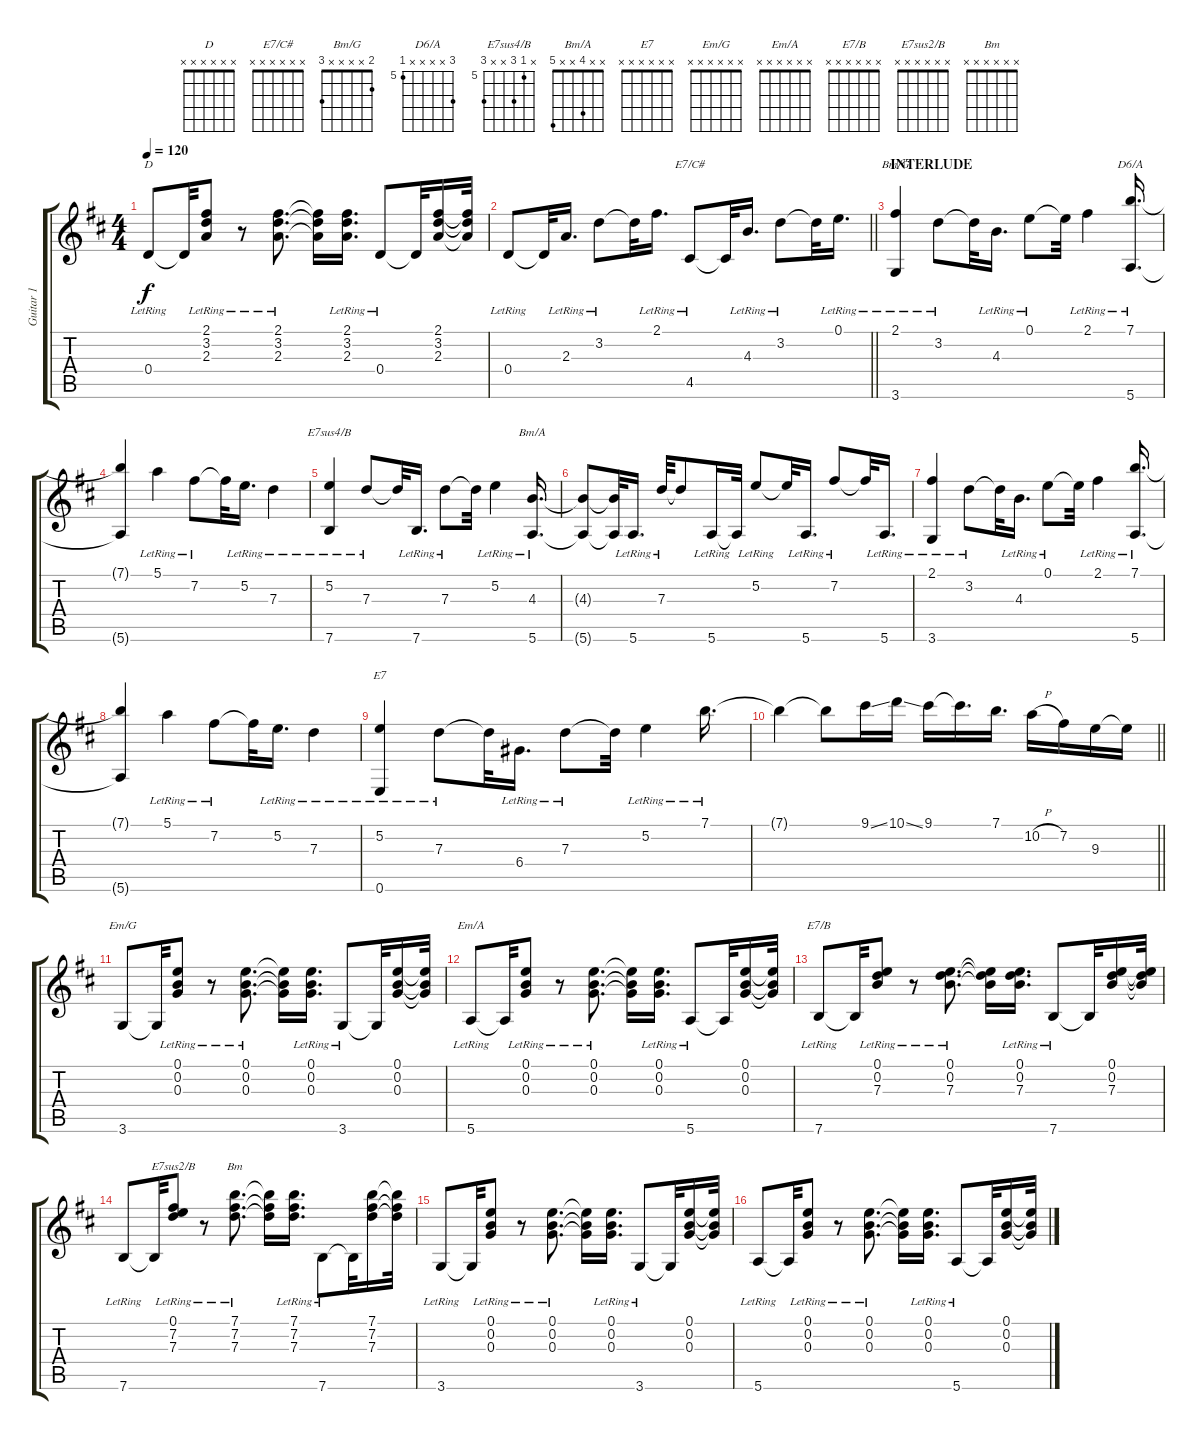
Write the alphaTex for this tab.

\track ("Guitar 1" "Guitar 1") {instrument acousticguitarnylon}
\staff {score tabs}
\tuning (E4 B3 G3 D3 A2 E2) {hide}
\chord ("D" x x x x x x)
\chord ("E7/C#" x x x x x x)
\chord ("Bm/G" 2 x x x x 3)
\chord ("D6/A" 7 x x x x 5) {firstfret 5}
\chord ("E7sus4/B" x 5 7 x x 7) {firstfret 5}
\chord ("Bm/A" x x 4 x x 5)
\chord ("E7" x x x x x x)
\chord ("Em/G" x x x x x x)
\chord ("Em/A" x x x x x x)
\chord ("E7/B" x x x x x x)
\chord ("E7sus2/B" x x x x x x)
\chord ("Bm" x x x x x x)
\ts (4 4)
\tempo 120
\clef g2
\ks d
0.4{lr}.8{ch "D" dy f} 0.4{t}.32 (2.1{lr} 3.2{lr} 2.3{lr}).8 r.8 (2.1{lr} 3.2{lr} 2.3{lr}).8{d} (2.1{t} 3.2{t} 2.3{t}).16 (2.1{lr} 3.2{lr} 2.3{lr}).16{d} 0.4{lr}.8 0.4{t}.32 (2.1 3.2 2.3).16 (2.1{t} 3.2{t} 2.3{t}).32 |
\barLineRight lightlight
0.4{lr}.8 0.4{t}.32 2.3{lr}.16{d} 3.2{lr}.8 3.2{t}.32 2.1{lr}.16{d} 4.5{lr}.8{ch "E7/C#"} 4.5{t}.32 4.3{lr}.16{d} 3.2{lr}.8 3.2{t}.32 0.1{lr}.16{d} |
\section ("" "INTERLUDE")
(2.1{lr} 3.6{lr}).4{ch "Bm/G"} 3.2{lr}.8 3.2{t}.32 4.3{lr}.16{d} 0.1{lr}.8 0.1{t}.32 2.1{lr}.4 (7.1{lr} 5.6{lr}).16{d ch "D6/A"} |
(7.1{t} 5.6{t}).4 5.1{lr}.4 7.2{lr}.8 7.2{t}.32 5.2{lr}.16{d} 7.3{lr}.4 |
(5.2{lr} 7.6{lr}).4{ch "E7sus4/B"} 7.3{lr}.8 7.3{t}.32 7.6{lr}.16{d} 7.3{lr}.8 7.3{t}.32 5.2{lr}.4 (4.3{lr} 5.6{lr}).16{d ch "Bm/A"} |
(4.3{t} 5.6{t}).8 (4.3{t} 5.6{t}).32 5.6{lr}.16{d} 7.3{lr}.32 7.3{t}.8 5.6{lr}.16 5.6{t}.32 5.2{lr}.8 5.2{t}.32 5.6{lr}.16{d} 7.2{lr}.8 7.2{t}.32 5.6{lr}.16{d} |
(2.1{lr} 3.6{lr}).4 3.2{lr}.8 3.2{t}.32 4.3{lr}.16{d} 0.1{lr}.8 0.1{t}.32 2.1{lr}.4 (7.1{lr} 5.6{lr}).16{d} |
(7.1{t} 5.6{t}).4 5.1{lr}.4 7.2{lr}.8 7.2{t}.32 5.2{lr}.16{d} 7.3{lr}.4 |
(5.2{lr} 0.6{lr}).4{ch "E7"} 7.3{lr}.8 7.3{t}.32 6.4{lr}.16{d} 7.3{lr}.8 7.3{t}.32 5.2{lr}.4 7.1{lr}.16{d} |
\barLineRight lightlight
7.1{t}.4 7.1{t}.8 9.1{ss}.16 10.1{ss}.16 9.1.16 9.1{t}.16{d} 7.1.16{d} 10.2{h}.16 7.2.16 9.3.16 9.3{t}.16 |
\section ("" "")
3.6.8{ch "Em/G"} 3.6{t}.32 (0.1{lr} 0.2{lr} 0.3{lr}).8 r.8 (0.1{lr} 0.2{lr} 0.3{lr}).8{d} (0.1{t} 0.2{t} 0.3{t}).16 (0.1{lr} 0.2{lr} 0.3{lr}).16{d} 3.6{lr}.8 3.6{t}.32 (0.1 0.2 0.3).16 (0.1{t} 0.2{t} 0.3{t}).32 |
5.6{lr}.8{ch "Em/A"} 5.6{t}.32 (0.1{lr} 0.2{lr} 0.3{lr}).8 r.8 (0.1{lr} 0.2{lr} 0.3{lr}).8{d} (0.1{t} 0.2{t} 0.3{t}).16 (0.1{lr} 0.2{lr} 0.3{lr}).16{d} 5.6{lr}.8 5.6{t}.32 (0.1 0.2 0.3).16 (0.1{t} 0.2{t} 0.3{t}).32 |
7.6{lr}.8{ch "E7/B"} 7.6{t}.32 (0.1{lr} 0.2{lr} 7.3{lr}).8 r.8 (0.1{lr} 0.2{lr} 7.3{lr}).8{d} (0.1{t} 0.2{t} 7.3{t}).16 (0.1{lr} 0.2{lr} 7.3{lr}).16{d} 7.6{lr}.8 7.6{t}.32 (0.1 0.2 7.3).16 (0.1{t} 0.2{t} 7.3{t}).32 |
7.6{lr}.8 7.6{t}.32 (0.1{lr} 7.2{lr} 7.3{lr}).8{ch "E7sus2/B"} r.8 (7.1{lr} 7.2{lr} 7.3{lr}).8{d ch "Bm"} (7.1{t} 7.2{t} 7.3{t}).16 (7.1{lr} 7.2{lr} 7.3{lr}).16{d} 7.6{lr}.8 7.6{t}.32 (7.1 7.2 7.3).16 (7.1{t} 7.2{t} 7.3{t}).32 |
3.6{lr}.8 3.6{t}.32 (0.1{lr} 0.2{lr} 0.3{lr}).8 r.8 (0.1{lr} 0.2{lr} 0.3{lr}).8{d} (0.1{t} 0.2{t} 0.3{t}).16 (0.1{lr} 0.2{lr} 0.3{lr}).16{d} 3.6{lr}.8 3.6{t}.32 (0.1 0.2 0.3).16 (0.1{t} 0.2{t} 0.3{t}).32 |
5.6{lr}.8 5.6{t}.32 (0.1{lr} 0.2{lr} 0.3{lr}).8 r.8 (0.1{lr} 0.2{lr} 0.3{lr}).8{d} (0.1{t} 0.2{t} 0.3{t}).16 (0.1{lr} 0.2{lr} 0.3{lr}).16{d} 5.6{lr}.8 5.6{t}.32 (0.1 0.2 0.3).16 (0.1{t} 0.2{t} 0.3{t}).32
